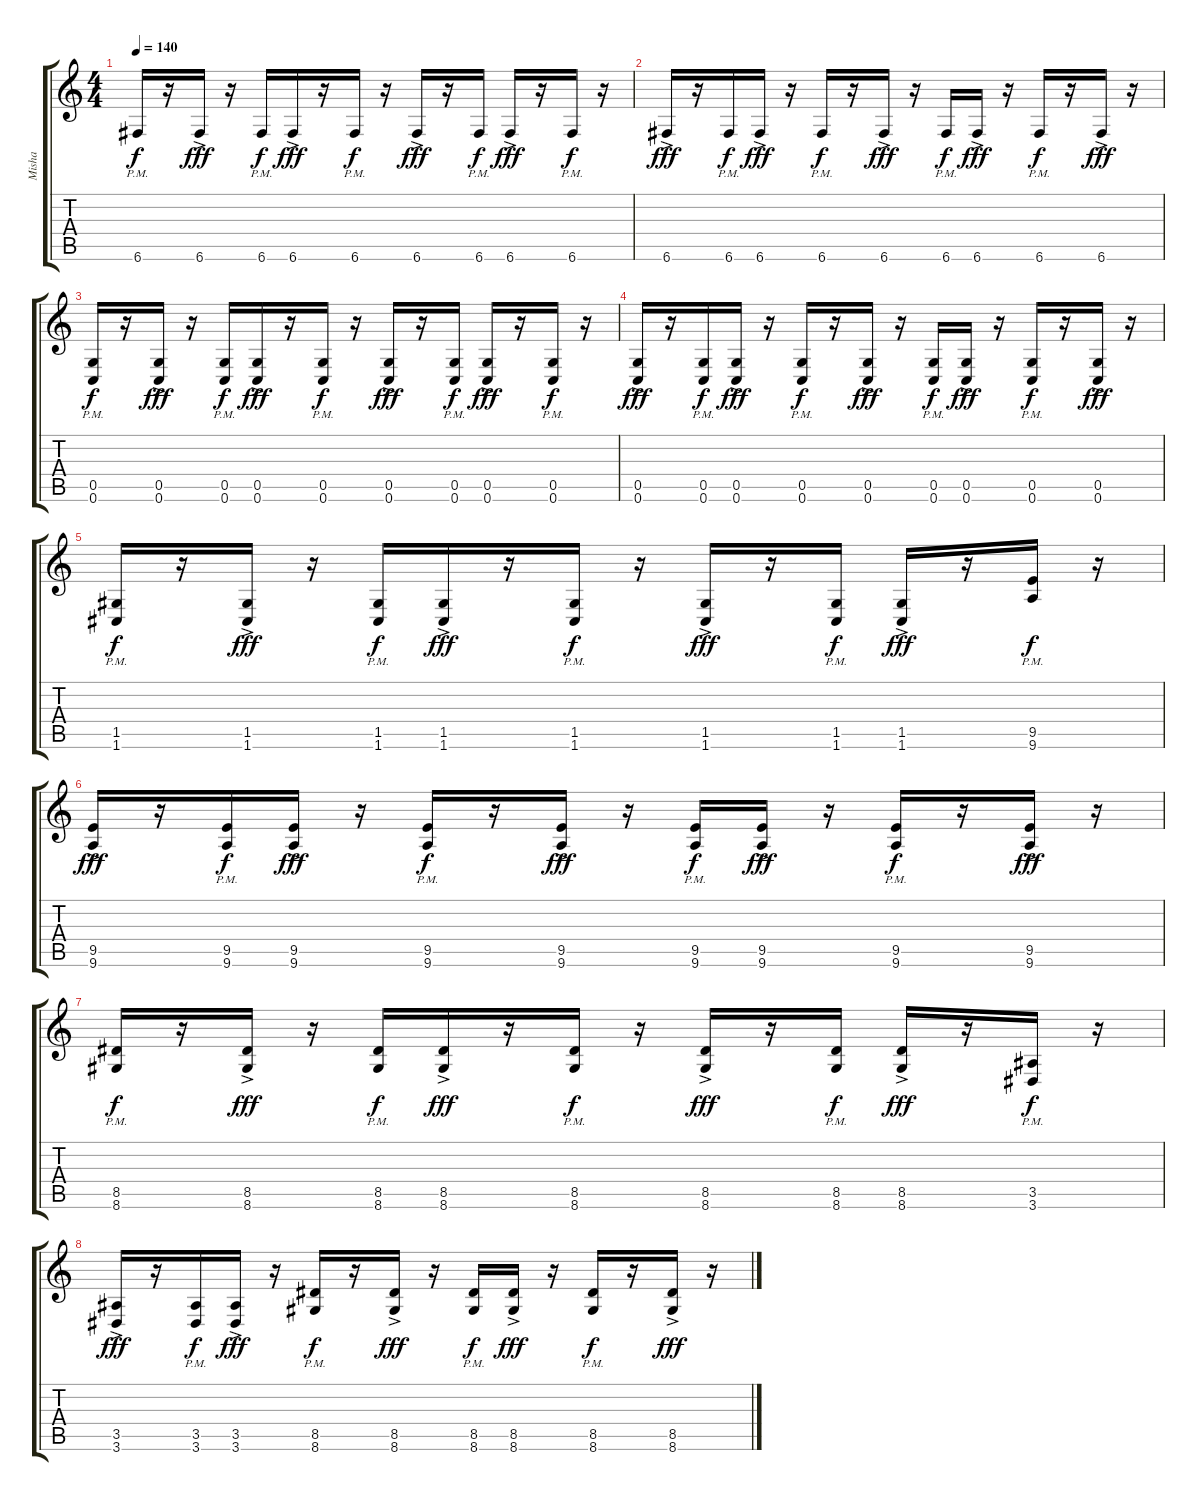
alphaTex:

\track ("Misha" "Misha") {instrument distortionguitar}
\staff {score tabs}
\tuning (D4 A3 F3 C3 G2 C2) {hide}
\ts (4 4)
\tempo 140
\clef g2
\ks c
6.6{pm}.16{dy f} r.16 6.6{ac}.16{dy fff} r.16 6.6{pm}.16{dy f} 6.6{ac}.16{dy fff} r.16 6.6{pm}.16{dy f} r.16 6.6{ac}.16{dy fff} r.16 6.6{pm}.16{dy f} 6.6{ac}.16{dy fff} r.16 6.6{pm}.16{dy f} r.16 |
6.6{ac}.16{dy fff} r.16 6.6{pm}.16{dy f} 6.6{ac}.16{dy fff} r.16 6.6{pm}.16{dy f} r.16 6.6{ac}.16{dy fff} r.16 6.6{pm}.16{dy f} 6.6{ac}.16{dy fff} r.16 6.6{pm}.16{dy f} r.16 6.6{ac}.16{dy fff} r.16 |
(0.5 0.6{pm}).16{dy f} r.16 (0.5 0.6{ac}).16{dy fff} r.16 (0.5 0.6{pm}).16{dy f} (0.5 0.6{ac}).16{dy fff} r.16 (0.5 0.6{pm}).16{dy f} r.16 (0.5 0.6{ac}).16{dy fff} r.16 (0.5 0.6{pm}).16{dy f} (0.5 0.6{ac}).16{dy fff} r.16 (0.5 0.6{pm}).16{dy f} r.16 |
(0.5 0.6{ac}).16{dy fff} r.16 (0.5 0.6{pm}).16{dy f} (0.5 0.6{ac}).16{dy fff} r.16 (0.5 0.6{pm}).16{dy f} r.16 (0.5 0.6{ac}).16{dy fff} r.16 (0.5 0.6{pm}).16{dy f} (0.5 0.6{ac}).16{dy fff} r.16 (0.5 0.6{pm}).16{dy f} r.16 (0.5 0.6{ac}).16{dy fff} r.16 |
(1.5 1.6{pm}).16{dy f} r.16 (1.5 1.6{ac}).16{dy fff} r.16 (1.5 1.6{pm}).16{dy f} (1.5 1.6{ac}).16{dy fff} r.16 (1.5 1.6{pm}).16{dy f} r.16 (1.5 1.6{ac}).16{dy fff} r.16 (1.5 1.6{pm}).16{dy f} (1.5 1.6{ac}).16{dy fff} r.16 (9.5 9.6{pm}).16{dy f} r.16 |
(9.5 9.6{ac}).16{dy fff} r.16 (9.5 9.6{pm}).16{dy f} (9.5 9.6{ac}).16{dy fff} r.16 (9.5 9.6{pm}).16{dy f} r.16 (9.5 9.6{ac}).16{dy fff} r.16 (9.5 9.6{pm}).16{dy f} (9.5 9.6{ac}).16{dy fff} r.16 (9.5 9.6{pm}).16{dy f} r.16 (9.5 9.6{ac}).16{dy fff} r.16 |
(8.5 8.6{pm}).16{dy f} r.16 (8.5 8.6{ac}).16{dy fff} r.16 (8.5 8.6{pm}).16{dy f} (8.5 8.6{ac}).16{dy fff} r.16 (8.5 8.6{pm}).16{dy f} r.16 (8.5 8.6{ac}).16{dy fff} r.16 (8.5 8.6{pm}).16{dy f} (8.5 8.6{ac}).16{dy fff} r.16 (3.5 3.6{pm}).16{dy f} r.16 |
(3.5 3.6{ac}).16{dy fff} r.16 (3.5 3.6{pm}).16{dy f} (3.5 3.6{ac}).16{dy fff} r.16 (8.5 8.6{pm}).16{dy f} r.16 (8.5 8.6{ac}).16{dy fff} r.16 (8.5 8.6{pm}).16{dy f} (8.5 8.6{ac}).16{dy fff} r.16 (8.5 8.6{pm}).16{dy f} r.16 (8.5 8.6{ac}).16{dy fff} r.16
